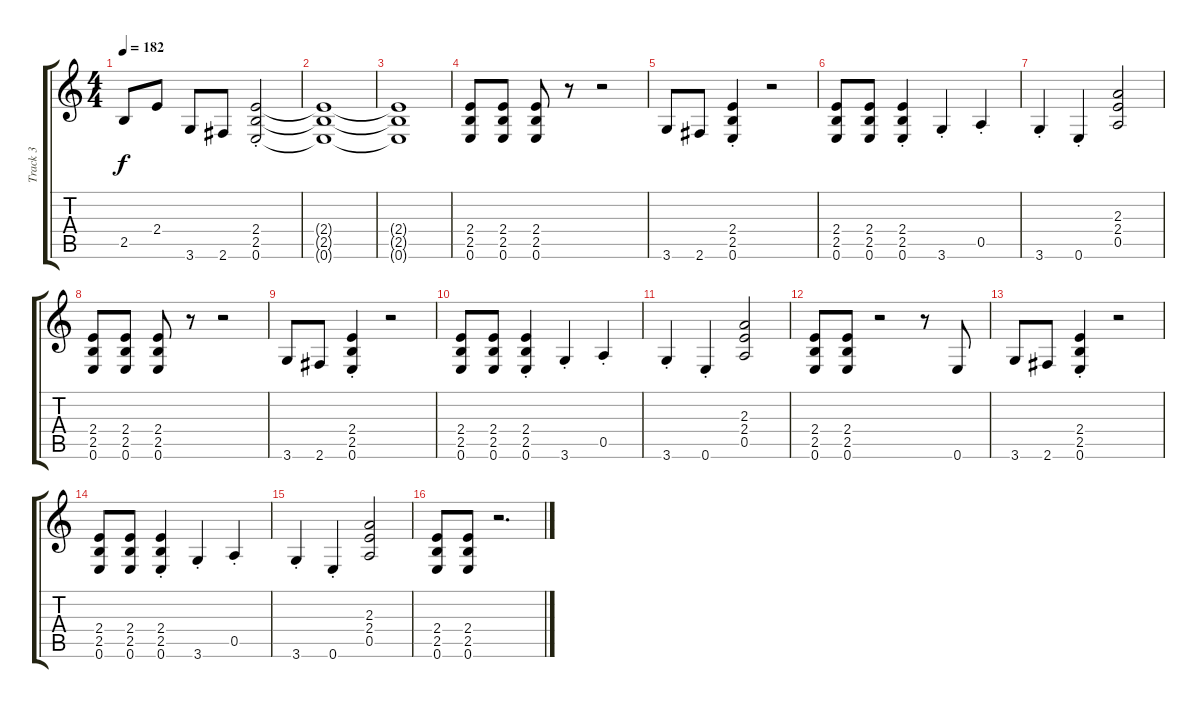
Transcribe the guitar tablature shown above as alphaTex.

\track ("Track 3" "Track 3") {instrument overdrivenguitar}
\staff {score tabs}
\tuning (E4 B3 G3 D3 A2 E2) {hide}
\ts (4 4)
\tempo 182
\clef g2
\ks c
2.5.8{dy f} 2.4.8 3.6.8 2.6.8 (2.4{st} 2.5{st} 0.6).2 |
(2.4{t} 2.5{t} 0.6{t}).1 |
(2.4{t} 2.5{t} 0.6{t}).1 |
(2.4 2.5 0.6).8 (2.4 2.5 0.6).8 (2.4 2.5 0.6).8 r.8 r.2 |
3.6.8 2.6.8 (2.4{st} 2.5{st} 0.6{st}).4 r.2 |
(2.4 2.5 0.6).8 (2.4 2.5 0.6).8 (2.4{st} 2.5{st} 0.6{st}).4 3.6{st}.4 0.5{st}.4 |
3.6{st}.4 0.6{st}.4 (2.3 2.4 0.5).2 |
(2.4 2.5 0.6).8 (2.4 2.5 0.6).8 (2.4 2.5 0.6).8 r.8 r.2 |
3.6.8 2.6.8 (2.4{st} 2.5{st} 0.6{st}).4 r.2 |
(2.4 2.5 0.6).8 (2.4 2.5 0.6).8 (2.4{st} 2.5{st} 0.6{st}).4 3.6{st}.4 0.5{st}.4 |
3.6{st}.4 0.6{st}.4 (2.3 2.4 0.5).2 |
(2.4 2.5 0.6).8 (2.4 2.5 0.6).8 r.2 r.8 0.6.8 |
3.6.8 2.6.8 (2.4{st} 2.5{st} 0.6{st}).4 r.2 |
(2.4 2.5 0.6).8 (2.4 2.5 0.6).8 (2.4{st} 2.5{st} 0.6{st}).4 3.6{st}.4 0.5{st}.4 |
3.6{st}.4 0.6{st}.4 (2.3 2.4 0.5).2 |
(2.4 2.5 0.6).8 (2.4 2.5 0.6).8 r.2{d}
